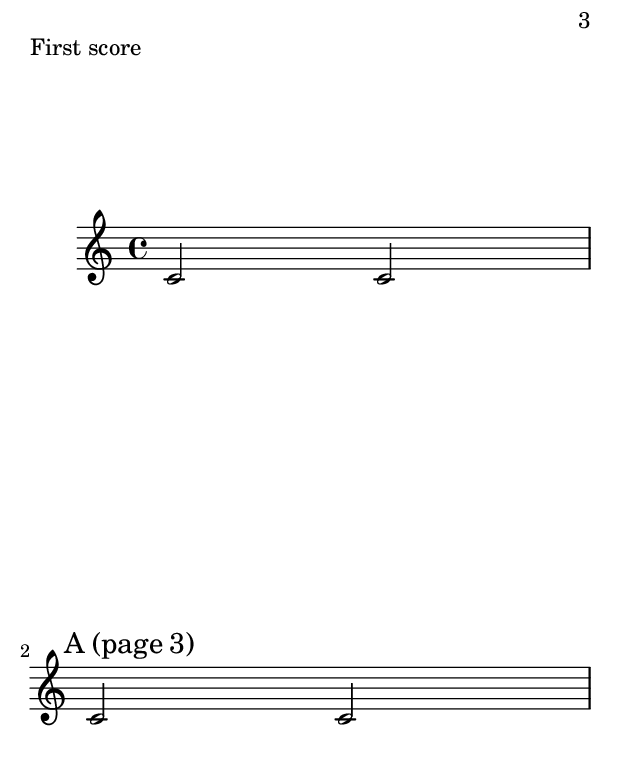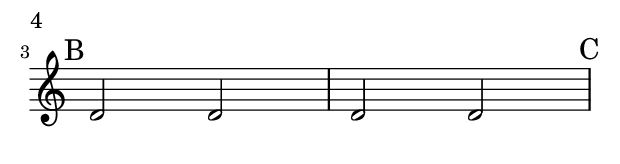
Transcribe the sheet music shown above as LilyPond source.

%% http://lsr.dsi.unimi.it/LSR/Item?id=589
%% see also http://lilypond.org/doc/v2.18/Documentation/snippets/spacing#spacing-page-label

#(set-default-paper-size "a6")

#(define-markup-command (toc-line layout props label text)
  (symbol? markup?)
  (interpret-markup layout props
   (markup #:fill-line (text #:page-ref label "8" "?"))))

\book {
  \markup \huge \fill-line { \null Title Page \null }

  \pageBreak

  \label #'toc
  \markup \column {
    \large \fill-line { \null Table of contents \null }
    \toc-line #'toc "Table of contents"
    \toc-line #'firstScore "First Score"
    \toc-line #'markA "Mark A"
    \toc-line #'markB "Mark B"
    \toc-line #'markC "Mark C"
    \toc-line #'unknown "Unknown label"
  }

  \pageBreak

  \label #'firstScore
  \score {
    \new Staff \relative c' {
      c2 c
      \mark \markup {
        A (page \concat { \page-ref #'markA "0" "?" ) }
      } \label #'markA
      c2 c
      \pageBreak
      \mark "B" \label #'markB
      d2 d
      d2 d
      \once \override Score.RehearsalMark.break-visibility =
        #begin-of-line-invisible
      \mark "C" \label #'markC
    }
    \header { piece = "First score" }
  }
}
